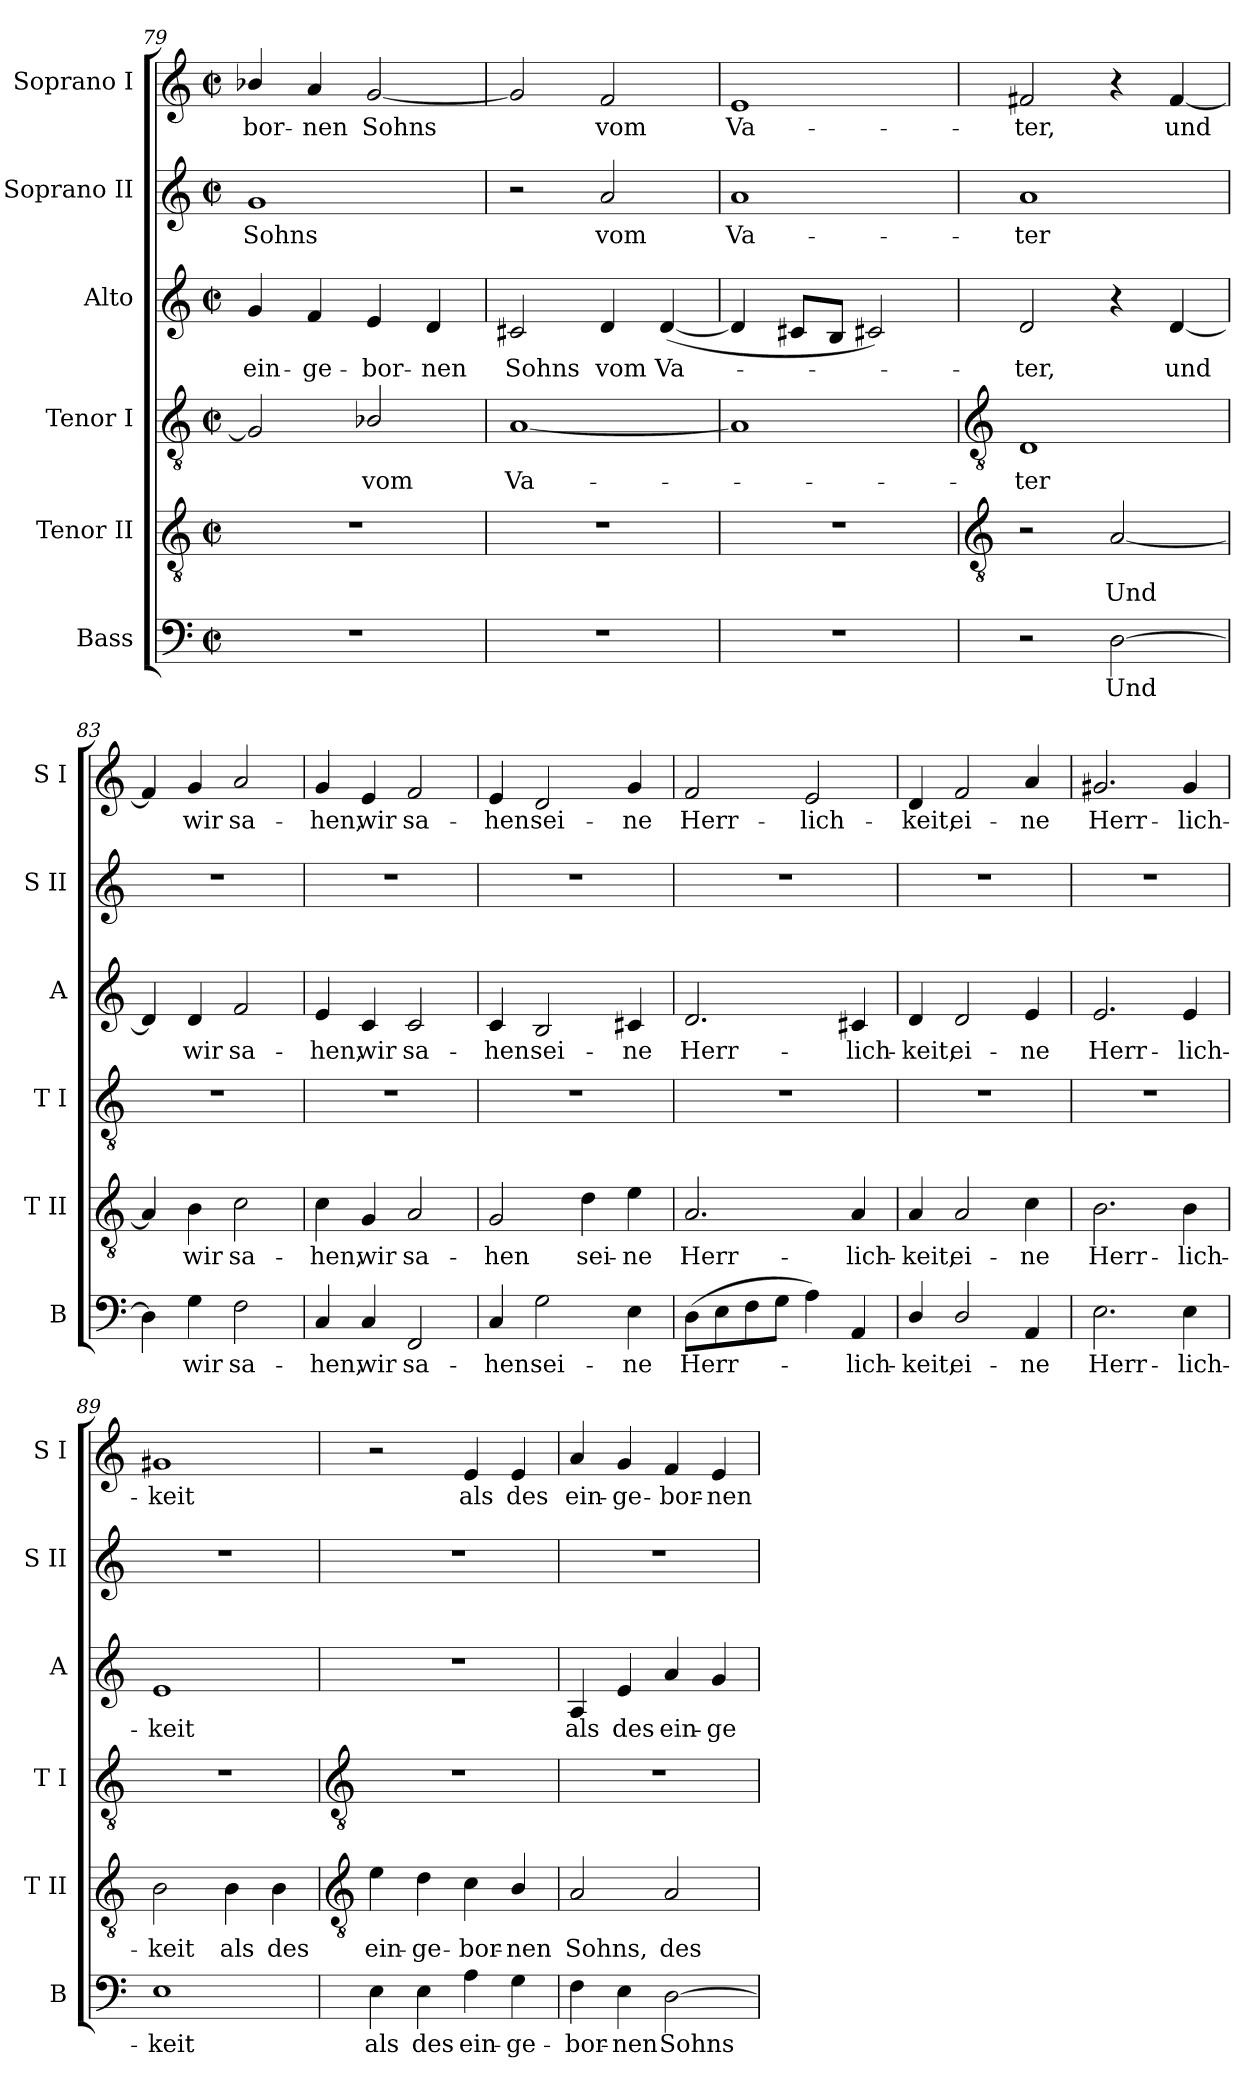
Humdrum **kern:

**kern	**text	**kern	**text	**kern	**text	**kern	**text	**kern	**text	**kern	**text
*part6	*part6	*part5	*part5	*part4	*part4	*part3	*part3	*part2	*part2	*part1	*part1
*staff6	*staff6	*staff5	*staff5	*staff4	*staff4	*staff3	*staff3	*staff2	*staff2	*staff1	*staff1
*I"Bass	*	*I"Tenor II	*	*I"Tenor I	*	*I"Alto	*	*I"Soprano II	*	*I"Soprano I	*
*I'B	*	*I'T II	*	*I'T I	*	*I'A	*	*I'S II	*	*I'S I	*
*clefF4	*	*clefGv2	*	*clefGv2	*	*clefG2	*	*clefG2	*	*clefG2	*
*k[]	*	*k[]	*	*k[]	*	*k[]	*	*k[]	*	*k[]	*
*C:	*	*C:	*	*C:	*	*C:	*	*C:	*	*C:	*
*M2/2	*	*M2/2	*	*M2/2	*	*M2/2	*	*M2/2	*	*M2/2	*
*met(c|)	*	*met(c|)	*	*met(c|)	*	*met(c|)	*	*met(c|)	*	*met(c|)	*
=79	=79	=79	=79	=79	=79	=79	=79	=79	=79	=79	=79
!	!	!	!	!	!	!	!LO:LY:b	!	!LO:LY:b	!	!LO:LY:b
1r	.	1r	.	2G]	.	4g	ein-	1g	Sohns	4b-X/	-bor-
!	!	!	!	!	!	!	!LO:LY:b	!	!	!	!LO:LY:b
.	.	.	.	.	.	4f	-ge-	.	.	4a	-nen
!	!	!	!	!	!LO:LY:b	!	!LO:LY:b	!	!	!	!LO:LY:b
.	.	.	.	2B-X/	vom	4e	-bor-	.	.	[2g	Sohns
!	!	!	!	!	!	!	!LO:LY:b	!	!	!	!
.	.	.	.	.	.	4d	-nen	.	.	.	.
=80	=80	=80	=80	=80	=80	=80	=80	=80	=80	=80	=80
!	!	!	!	!	!LO:LY:b	!	!LO:LY:b	!	!	!	!
1r	.	1r	.	[1A	Va-	2c#X	Sohns	2r	.	2g]	.
!	!	!	!	!	!	!	!LO:LY:b	!	!LO:LY:b	!	!LO:LY:b
.	.	.	.	.	.	4d	vom	2a	vom	2f	vom
!	!	!	!	!	!	!	!LO:LY:b	!	!	!	!
.	.	.	.	.	.	(<[4d	Va-	.	.	.	.
=81	=81	=81	=81	=81	=81	=81	=81	=81	=81	=81	=81
!	!	!	!	!	!	!	!	!	!LO:LY:b	!	!LO:LY:b
1r	.	1r	.	1A]	.	4d]	.	1a	Va-	1e	Va-
.	.	.	.	.	.	8c#XL	.	.	.	.	.
.	.	.	.	.	.	8BJ	.	.	.	.	.
.	.	.	.	.	.	2c#X)	.	.	.	.	.
!!LO:LB:g=z
=82	=82	=82	=82	=82	=82	=82	=82	=82	=82	=82	=82
*	*	*clefGv2	*	*clefGv2	*	*	*	*	*	*	*
!	!	!	!	!	!LO:LY:b	!	!LO:LY:b	!	!LO:LY:b	!	!LO:LY:b
2r	.	2r	.	1D	ter	2d	ter,	1a	-ter	2f#X	-ter,
!	!LO:LY:b	!	!LO:LY:b	!	!	!	!	!	!	!	!
[2D	Und	[2A	Und	.	.	4r	.	.	.	4r	.
!	!	!	!	!	!	!	!LO:LY:b	!	!	!	!LO:LY:b
.	.	.	.	.	.	[4d	und	.	.	[4f#	und
=83	=83	=83	=83	=83	=83	=83	=83	=83	=83	=83	=83
4D]	.	4A]	.	1r	.	4d]	.	1r	.	4f#]	.
!	!LO:LY:b	!	!LO:LY:b	!	!	!	!LO:LY:b	!	!	!	!LO:LY:b
4G	wir	4B	wir	.	.	4d	wir	.	.	4g	wir
!	!LO:LY:b	!	!LO:LY:b	!	!	!	!LO:LY:b	!	!	!	!LO:LY:b
2F	sa-	2c	sa-	.	.	2f	sa-	.	.	2a	sa-
=84	=84	=84	=84	=84	=84	=84	=84	=84	=84	=84	=84
!	!LO:LY:b	!	!LO:LY:b	!	!	!	!LO:LY:b	!	!	!	!LO:LY:b
4C	-hen,	4c	-hen,	1r	.	4e	-hen,	1r	.	4g	-hen,
!	!LO:LY:b	!	!LO:LY:b	!	!	!	!LO:LY:b	!	!	!	!LO:LY:b
4C	wir	4G	wir	.	.	4c	wir	.	.	4e	wir
!	!LO:LY:b	!	!LO:LY:b	!	!	!	!LO:LY:b	!	!	!	!LO:LY:b
2FF	sa-	2A	sa-	.	.	2c	sa-	.	.	2f	sa-
=85	=85	=85	=85	=85	=85	=85	=85	=85	=85	=85	=85
!	!LO:LY:b	!	!LO:LY:b	!	!	!	!LO:LY:b	!	!	!	!LO:LY:b
4C	-hen	2G	-hen	1r	.	4c	-hen	1r	.	4e	-hen
!	!LO:LY:b	!	!	!	!	!	!LO:LY:b	!	!	!	!LO:LY:b
2G	sei-	.	.	.	.	2B	sei-	.	.	2d	sei-
!	!	!	!LO:LY:b	!	!	!	!	!	!	!	!
.	.	4d	sei-	.	.	.	.	.	.	.	.
!	!LO:LY:b	!	!LO:LY:b	!	!	!	!LO:LY:b	!	!	!	!LO:LY:b
4E	-ne	4e	-ne	.	.	4c#X	-ne	.	.	4g	-ne
=86	=86	=86	=86	=86	=86	=86	=86	=86	=86	=86	=86
!	!LO:LY:b	!	!LO:LY:b	!	!	!	!LO:LY:b	!	!	!	!LO:LY:b
(>8DL	Herr-	2.A	Herr-	1r	.	2.d	Herr-	1r	.	2f	Herr-
8E	.	.	.	.	.	.	.	.	.	.	.
8F	.	.	.	.	.	.	.	.	.	.	.
8GJ	.	.	.	.	.	.	.	.	.	.	.
!	!	!	!	!	!	!	!	!	!	!	!LO:LY:b
4A)	.	.	.	.	.	.	.	.	.	2e	-lich-
!	!LO:LY:b	!	!LO:LY:b	!	!	!	!LO:LY:b	!	!	!	!
4AA	lich-	4A	-lich-	.	.	4c#X	-lich-	.	.	.	.
=87	=87	=87	=87	=87	=87	=87	=87	=87	=87	=87	=87
!	!LO:LY:b	!	!LO:LY:b	!	!	!	!LO:LY:b	!	!	!	!LO:LY:b
4D/	-keit,	4A	-keit,	1r	.	4d	-keit,	1r	.	4d	-keit,
!	!LO:LY:b	!	!LO:LY:b	!	!	!	!LO:LY:b	!	!	!	!LO:LY:b
2D/	ei-	2A	ei-	.	.	2d	ei-	.	.	2f	ei-
!	!LO:LY:b	!	!LO:LY:b	!	!	!	!LO:LY:b	!	!	!	!LO:LY:b
4AA	-ne	4c	-ne	.	.	4e	-ne	.	.	4a	-ne
=88	=88	=88	=88	=88	=88	=88	=88	=88	=88	=88	=88
!	!LO:LY:b	!	!LO:LY:b	!	!	!	!LO:LY:b	!	!	!	!LO:LY:b
2.E	Herr-	2.B	Herr-	1r	.	2.e	Herr-	1r	.	2.g#X	Herr-
!	!LO:LY:b	!	!LO:LY:b	!	!	!	!LO:LY:b	!	!	!	!LO:LY:b
4E	-lich-	4B	-lich-	.	.	4e	-lich-	.	.	4g#	-lich-
=89	=89	=89	=89	=89	=89	=89	=89	=89	=89	=89	=89
!	!LO:LY:b	!	!LO:LY:b	!	!	!	!LO:LY:b	!	!	!	!LO:LY:b
1E	-keit	2B	-keit	1r	.	1e	-keit	1r	.	1g#X	-keit
!	!	!	!LO:LY:b	!	!	!	!	!	!	!	!
.	.	4B	als	.	.	.	.	.	.	.	.
!	!	!	!LO:LY:b	!	!	!	!	!	!	!	!
.	.	4B	des	.	.	.	.	.	.	.	.
!!LO:LB:g=z
=90	=90	=90	=90	=90	=90	=90	=90	=90	=90	=90	=90
*	*	*clefGv2	*	*clefGv2	*	*	*	*	*	*	*
!	!LO:LY:b	!	!LO:LY:b	!	!	!	!	!	!	!	!
4E	als	4e	ein-	1r	.	1r	.	1r	.	2r	.
!	!LO:LY:b	!	!LO:LY:b	!	!	!	!	!	!	!	!
4E	des	4d	-ge-	.	.	.	.	.	.	.	.
!	!LO:LY:b	!	!LO:LY:b	!	!	!	!	!	!	!	!LO:LY:b
4A	ein-	4c	-bor-	.	.	.	.	.	.	4e	als
!	!LO:LY:b	!	!LO:LY:b	!	!	!	!	!	!	!	!LO:LY:b
4G	-ge-	4B/	-nen	.	.	.	.	.	.	4e	des
=91	=91	=91	=91	=91	=91	=91	=91	=91	=91	=91	=91
!	!LO:LY:b	!	!LO:LY:b	!	!	!	!LO:LY:b	!	!	!	!LO:LY:b
4F	-bor-	2A	Sohns,	1r	.	4A	als	1r	.	4a	ein-
!	!LO:LY:b	!	!	!	!	!	!LO:LY:b	!	!	!	!LO:LY:b
4E	-nen	.	.	.	.	4e	des	.	.	4g	-ge-
!	!LO:LY:b	!	!LO:LY:b	!	!	!	!LO:LY:b	!	!	!	!LO:LY:b
[2D	Sohns	2A	des	.	.	4a	ein-	.	.	4f	-bor-
!	!	!	!	!	!	!	!LO:LY:b	!	!	!	!LO:LY:b
.	.	.	.	.	.	4g	-ge-	.	.	4e	-nen
=	=	=	=	=	=	=	=	=	=	=	=
*-	*-	*-	*-	*-	*-	*-	*-	*-	*-	*-	*-
